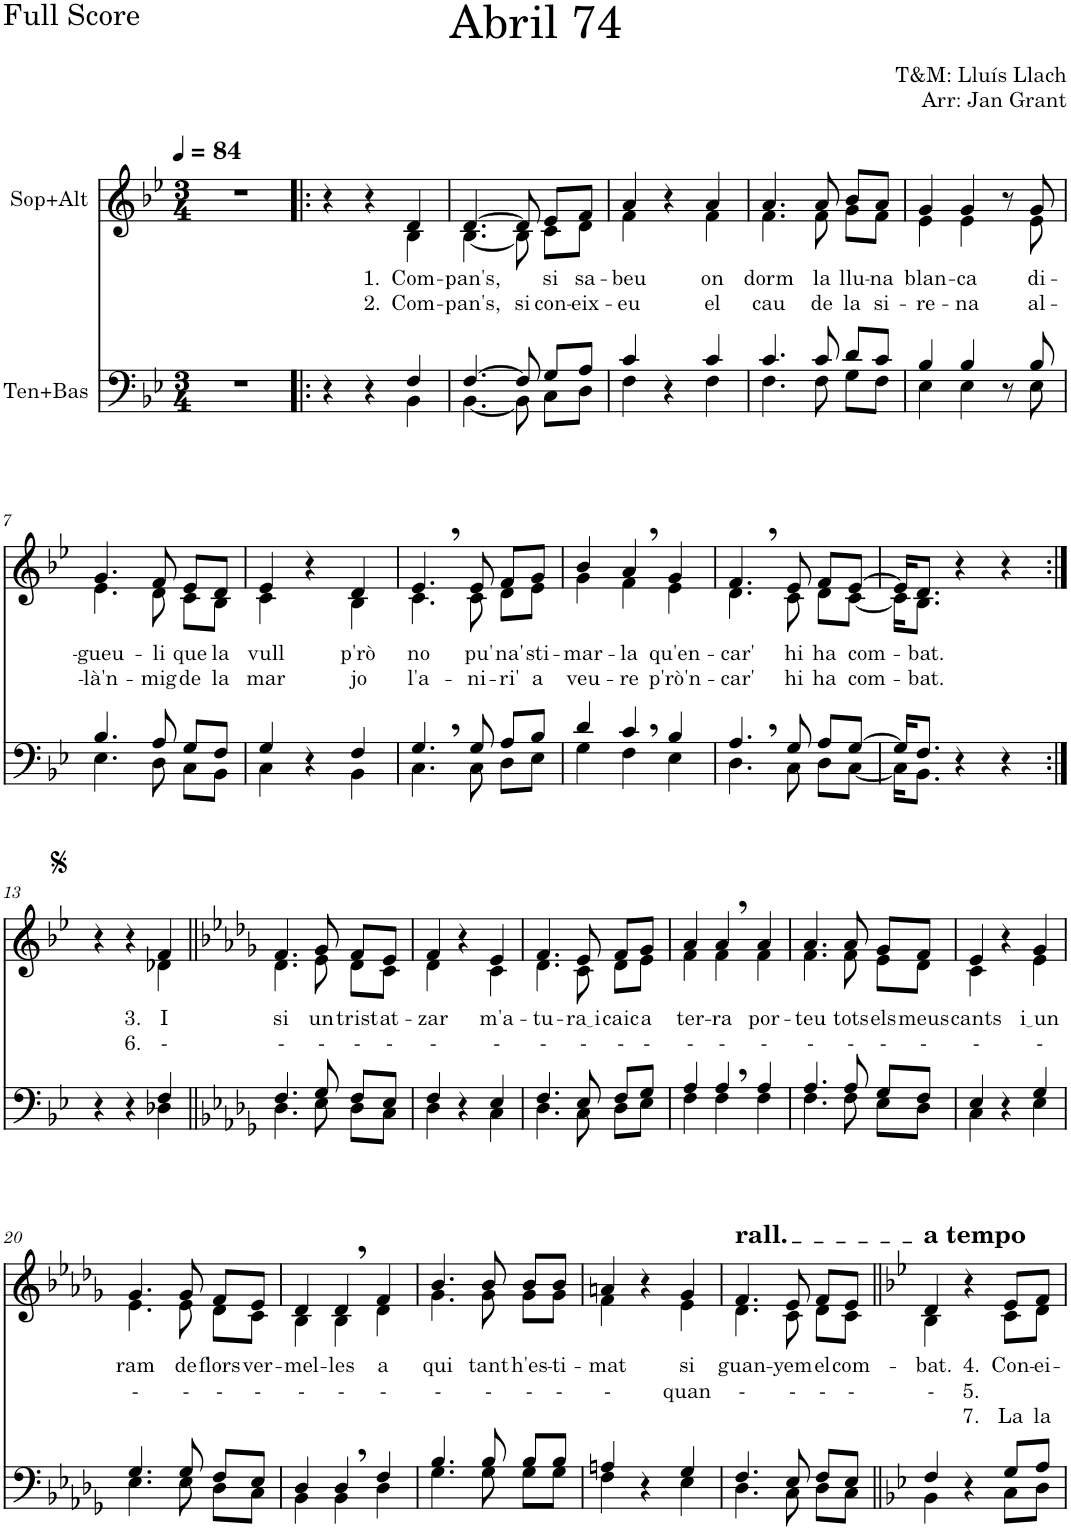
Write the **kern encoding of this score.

**kern	**kern	**text	**text	**text
*part2	*part1	*part1	*part1	*part1
*staff2	*staff1	*staff1	*staff1	*staff1
*I"Ten+Bas	*I"Sop+Alt	*	*	*
*clefF4	*clefG2	*	*	*
*k[b-e-]	*k[b-e-]	*	*	*
*B-:	*B-:	*	*	*
*M3/4	*M3/4	*	*	*
*MM84	*MM84	*	*	*
=1	=1	=1	=1	=1
2.r	2.r	.	.	.
=2!|:	=2!|:	=2!|:	=2!|:	=2!|:
*^	*^	*	*	*
4r	4ryy	4r	4ryy	.	.	.
!	!	!	!	!LO:LY:b	!LO:LY:b	!
4r	4ryy	4r	4ryy	1.	2.	.
!	!	!	!	!LO:LY:b	!LO:LY:b	!
4F/	4BB-\	4d/	4B-\	Com-	Com-	.
=3	=3	=3	=3	=3	=3	=3
!	!	!	!	!LO:LY:b	!LO:LY:b	!
[4.F/	[4.BB-\	[4.d/	[4.B-\	-pan's,	-pan's,	.
!	!	!	!	!	!LO:LY:b	!
8F/]	8BB-\]	8d/]	8B-\]	.	si	.
!	!	!	!	!LO:LY:b	!LO:LY:b	!
8G/L	8C\L	8e-/L	8c\L	si	con-	.
!	!	!	!	!LO:LY:b	!LO:LY:b	!
8A/J	8D\J	8f/J	8d\J	sa-	-eix-	.
=4	=4	=4	=4	=4	=4	=4
!	!	!	!	!LO:LY:b	!LO:LY:b	!
4c/	4F\	4a/	4f\	-beu	-eu	.
4r	4ryy	4r	4ryy	.	.	.
!	!	!	!	!LO:LY:b	!LO:LY:b	!
4c/	4F\	4a/	4f\	on	el	.
=5	=5	=5	=5	=5	=5	=5
!	!	!	!	!LO:LY:b	!LO:LY:b	!
4.c/	4.F\	4.a/	4.f\	dorm	cau	.
!	!	!	!	!LO:LY:b	!LO:LY:b	!
8c/	8F\	8a/	8f\	la	de	.
!	!	!	!	!LO:LY:b	!LO:LY:b	!
8d/L	8G\L	8b-/L	8g\L	llu-	la	.
!	!	!	!	!LO:LY:b	!LO:LY:b	!
8c/J	8F\J	8a/J	8f\J	-na	si-	.
=6	=6	=6	=6	=6	=6	=6
!	!	!	!	!LO:LY:b	!LO:LY:b	!
4B-/	4E-\	4g/	4e-\	blan-	-re-	.
!	!	!	!	!LO:LY:b	!LO:LY:b	!
4B-/	4E-\	4g/	4e-\	-ca	-na	.
8r	8ryy	8r	8ryy	.	.	.
!	!	!	!	!LO:LY:b	!LO:LY:b	!
8B-/	8E-\	8g/	8e-\	di-	al-	.
!!LO:LB:g=z	!!
=7	=7	=7	=7	=7	=7	=7
!	!	!	!	!LO:LY:b	!LO:LY:b	!
4.B-/	4.E-\	4.g/	4.e-\	-gueu-	-là'n-	.
!	!	!	!	!LO:LY:b	!LO:LY:b	!
8A/	8D\	8f/	8d\	-li	-mig	.
!	!	!	!	!LO:LY:b	!LO:LY:b	!
8G/L	8C\L	8e-/L	8c\L	que	de	.
!	!	!	!	!LO:LY:b	!LO:LY:b	!
8F/J	8BB-\J	8d/J	8B-\J	la	la	.
=8	=8	=8	=8	=8	=8	=8
!	!	!	!	!LO:LY:b	!LO:LY:b	!
4G/	4C\	4e-/	4c\	vull	mar	.
4r	4ryy	4r	4ryy	.	.	.
!	!	!	!	!LO:LY:b	!LO:LY:b	!
4F/	4BB-\	4d/	4B-\	p'rò	jo	.
=9	=9	=9	=9	=9	=9	=9
!	!	!	!	!LO:LY:b	!LO:LY:b	!
4.G,/	4.C\	4.e-,/	4.c\	no	l'a-	.
!	!	!	!	!LO:LY:b	!LO:LY:b	!
8G/	8C\	8e-/	8c\	pu'	-ni-	.
!	!	!	!	!LO:LY:b	!LO:LY:b	!
8A/L	8D\L	8f/L	8d\L	na'	-ri'	.
!	!	!	!	!LO:LY:b	!LO:LY:b	!
8B-/J	8E-\J	8g/J	8e-\J	sti-	a	.
=10	=10	=10	=10	=10	=10	=10
!	!	!	!	!LO:LY:b	!LO:LY:b	!
4d/	4G\	4b-/	4g\	-mar-	veu-	.
!	!	!	!	!LO:LY:b	!LO:LY:b	!
4c,/	4F\	4a,/	4f\	-la	-re	.
!	!	!	!	!LO:LY:b	!LO:LY:b	!
4B-/	4E-\	4g/	4e-\	qu'en-	p'rò'n-	.
=11	=11	=11	=11	=11	=11	=11
!	!	!	!	!LO:LY:b	!LO:LY:b	!
4.A,/	4.D\	4.f,/	4.d\	-car'	-car'	.
!	!	!	!	!LO:LY:b	!LO:LY:b	!
8G/	8C\	8e-/	8c\	hi	hi	.
!	!	!	!	!LO:LY:b	!LO:LY:b	!
8A/L	8D\L	8f/L	8d\L	ha	ha	.
!	!	!	!	!LO:LY:b	!LO:LY:b	!
[8G/J	[8C\J	[8e-/J	[8c\J	com-	com-	.
=12	=12	=12	=12	=12	=12	=12
16G/KL]	16C\KL]	16e-/KL]	16c\KL]	.	.	.
!	!	!	!	!LO:LY:b	!LO:LY:b	!
8.F/J	8.BB-\J	8.d/J	8.B-\J	-bat.	-bat.	.
4r	4ryy	4r	4ryy	.	.	.
4r	4ryy	4r	4ryy	.	.	.
!!LO:LB:g=z	!!
=13:|!	=13:|!	=13:|!	=13:|!	=13:|!	=13:|!	=13:|!
4r	4ryy	4r	4ryy	.	.	.
!	!	!	!	!LO:LY:b	!LO:LY:b	!
4r	4ryy	4r	4ryy	3.	6.	.
!	!	!	!	!LO:LY:b	!LO:LY:b	!
4F/	4D-X\	4f/	4d-X\	I	-	.
=14||	=14||	=14||	=14||	=14||	=14||	=14||
*k[b-e-a-d-g-]	*	*k[b-e-a-d-g-]	*	*	*	*
*D-:	*	*D-:	*	*	*	*
!	!	!	!	!LO:LY:b	!LO:LY:b	!
4.F/	4.D-\	4.f/	4.d-\	si	-	.
!	!	!	!	!LO:LY:b	!LO:LY:b	!
8G-/	8E-\	8g-/	8e-\	un	-	.
!	!	!	!	!LO:LY:b	!LO:LY:b	!
8F/L	8D-\L	8f/L	8d-\L	trist	-	.
!	!	!	!	!LO:LY:b	!LO:LY:b	!
8E-/J	8C\J	8e-/J	8c\J	at-	-	.
=15	=15	=15	=15	=15	=15	=15
!	!	!	!	!LO:LY:b	!LO:LY:b	!
4F/	4D-\	4f/	4d-\	-zar	-	.
4r	4ryy	4r	4ryy	.	.	.
!	!	!	!	!LO:LY:b	!LO:LY:b	!
4E-/	4C\	4e-/	4c\	m'a-	-	.
=16	=16	=16	=16	=16	=16	=16
!	!	!	!	!LO:LY:b	!LO:LY:b	!
4.F/	4.D-\	4.f/	4.d-\	-tu-	-	.
!	!	!	!	!LO:LY:b	!LO:LY:b	!
8E-/	8C\	8e-/	8c\	ra i	-	.
!	!	!	!	!LO:LY:b	!LO:LY:b	!
8F/L	8D-\L	8f/L	8d-\L	caic	-	.
!	!	!	!	!LO:LY:b	!LO:LY:b	!
8G-/J	8E-\J	8g-/J	8e-\J	a	-	.
=17	=17	=17	=17	=17	=17	=17
!	!	!	!	!LO:LY:b	!LO:LY:b	!
4A-/	4F\	4a-/	4f\	ter-	-	.
!	!	!	!	!LO:LY:b	!LO:LY:b	!
4A-,/	4F\	4a-,/	4f\	-ra	-	.
!	!	!	!	!LO:LY:b	!LO:LY:b	!
4A-/	4F\	4a-/	4f\	por-	-	.
=18	=18	=18	=18	=18	=18	=18
!	!	!	!	!LO:LY:b	!LO:LY:b	!
4.A-/	4.F\	4.a-/	4.f\	-teu	-	.
!	!	!	!	!LO:LY:b	!LO:LY:b	!
8A-/	8F\	8a-/	8f\	tots	-	.
!	!	!	!	!LO:LY:b	!LO:LY:b	!
8G-/L	8E-\L	8g-/L	8e-\L	els	-	.
!	!	!	!	!LO:LY:b	!LO:LY:b	!
8F/J	8D-\J	8f/J	8d-\J	meus	-	.
=19	=19	=19	=19	=19	=19	=19
!	!	!	!	!LO:LY:b	!LO:LY:b	!
4E-/	4C\	4e-/	4c\	cants	-	.
4r	4ryy	4r	4ryy	.	.	.
!	!	!	!	!LO:LY:b	!LO:LY:b	!
4G-/	4E-\	4g-/	4e-\	i un	-	.
!!LO:LB:g=z	!!
=20	=20	=20	=20	=20	=20	=20
!	!	!	!	!LO:LY:b	!LO:LY:b	!
4.G-/	4.E-\	4.g-/	4.e-\	ram	-	.
!	!	!	!	!LO:LY:b	!LO:LY:b	!
8G-/	8E-\	8g-/	8e-\	de	-	.
!	!	!	!	!LO:LY:b	!LO:LY:b	!
8F/L	8D-\L	8f/L	8d-\L	flors	-	.
!	!	!	!	!LO:LY:b	!LO:LY:b	!
8E-/J	8C\J	8e-/J	8c\J	ver-	-	.
=21	=21	=21	=21	=21	=21	=21
!	!	!	!	!LO:LY:b	!LO:LY:b	!
4D-/	4BB-\	4d-/	4B-\	-mel-	-	.
!	!	!	!	!LO:LY:b	!LO:LY:b	!
4D-,/	4BB-\	4d-,/	4B-\	-les	-	.
!	!	!	!	!LO:LY:b	!LO:LY:b	!
4F/	4D-\	4f/	4d-\	a	-	.
=22	=22	=22	=22	=22	=22	=22
!	!	!	!	!LO:LY:b	!LO:LY:b	!
4.B-/	4.G-\	4.b-/	4.g-\	qui	-	.
!	!	!	!	!LO:LY:b	!LO:LY:b	!
8B-/	8G-\	8b-/	8g-\	tant	-	.
!	!	!	!	!LO:LY:b	!LO:LY:b	!
8B-/L	8G-\L	8b-/L	8g-\L	h'es-	-	.
!	!	!	!	!LO:LY:b	!LO:LY:b	!
8B-/J	8G-\J	8b-/J	8g-\J	-ti-	-	.
=23	=23	=23	=23	=23	=23	=23
!	!	!	!	!LO:LY:b	!LO:LY:b	!
4An/	4F\	4an/	4f\	-mat	-	.
4r	4ryy	4r	4ryy	.	.	.
!	!	!	!	!LO:LY:b	!LO:LY:b	!
4G-/	4E-\	4g-/	4e-\	si	quan	.
=24	=24	=24	=24	=24	=24	=24
!	!	!LO:TX:a:t=rall.	!	!	!	!
!	!	!	!	!LO:LY:b	!LO:LY:b	!
4.F/	4.D-\	4.f/	4.d-\	guan-	-	.
!	!	!	!	!LO:LY:b	!LO:LY:b	!
8E-/	8C\	8e-/	8c\	-yem	-	.
!	!	!	!	!LO:LY:b	!LO:LY:b	!
8F/L	8D-\L	8f/L	8d-\L	el	-	.
!	!	!	!	!LO:LY:b	!LO:LY:b	!
8E-/J	8C\J	8e-/J	8c\J	com-	-	.
=25||	=25||	=25||	=25||	=25||	=25||	=25||
*k[b-e-]	*	*k[b-e-]	*	*	*	*
*B-:	*	*B-:	*	*	*	*
!	!	!LO:TX:a:B:t=a tempo	!	!	!	!
!	!	!	!	!LO:LY:b	!LO:LY:b	!
4F/	4BB-\	4d/	4B-\	-bat.	-	.
!	!	!	!	!LO:LY:b	!LO:LY:b	!LO:LY:b
4r	4ryy	4r	4ryy	4.	5.	7.
!	!	!	!	!LO:LY:b	!	!LO:LY:b
8G/L	8C\L	8e-/L	8c\L	Con-	.	La
!	!	!	!	!LO:LY:b	!	!LO:LY:b
8A/J	8D\J	8f/J	8d\J	-ei-	.	la
*v	*v	*	*	*	*	*
*	*v	*v	*	*	*
=	=	=	=	=
*-	*-	*-	*-	*-
